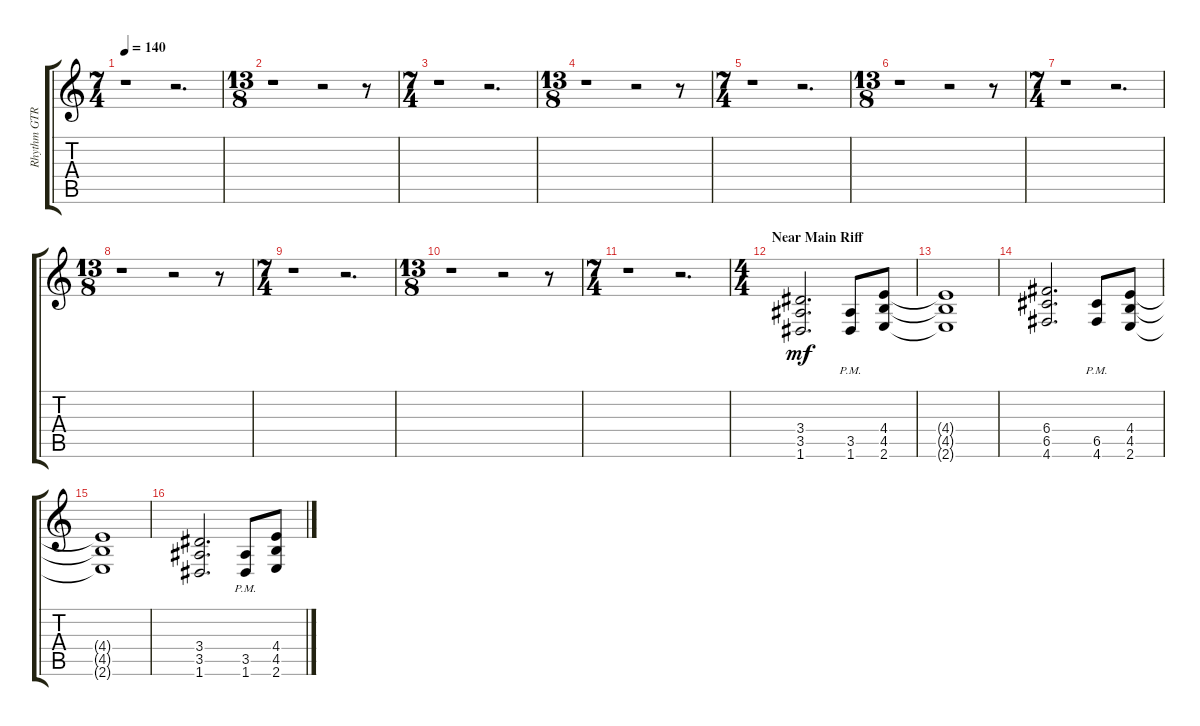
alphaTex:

\track ("Rhythm GTR 2" "Rhythm GTR") {instrument distortionguitar}
\staff {score tabs}
\tuning (D4 A3 F3 C3 G2 D2) {hide}
\ts (7 4)
\tempo 140
\clef g2
\ks aminor
r.1{dy mf} r.2{d} |
\ts (13 8)
r.1 r.2 r.8 |
\ts (7 4)
r.1 r.2{d} |
\ts (13 8)
r.1 r.2 r.8 |
\ts (7 4)
r.1 r.2{d} |
\ts (13 8)
r.1 r.2 r.8 |
\ts (7 4)
r.1 r.2{d} |
\ts (13 8)
r.1 r.2 r.8 |
\ts (7 4)
r.1 r.2{d} |
\ts (13 8)
r.1 r.2 r.8 |
\ts (7 4)
r.1 r.2{d} |
\ts (4 4)
\section ("" "Near Main Riff")
(3.4 3.5 1.6).2{d} (3.5{pm} 1.6{pm}).8 (4.4 4.5 2.6).8 |
(4.4{t} 4.5{t} 2.6{t}).1 |
(6.4 6.5 4.6).2{d} (6.5{pm} 4.6{pm}).8 (4.4 4.5 2.6).8 |
(4.4{t} 4.5{t} 2.6{t}).1 |
(3.4 3.5 1.6).2{d} (3.5{pm} 1.6{pm}).8 (4.4 4.5 2.6).8
